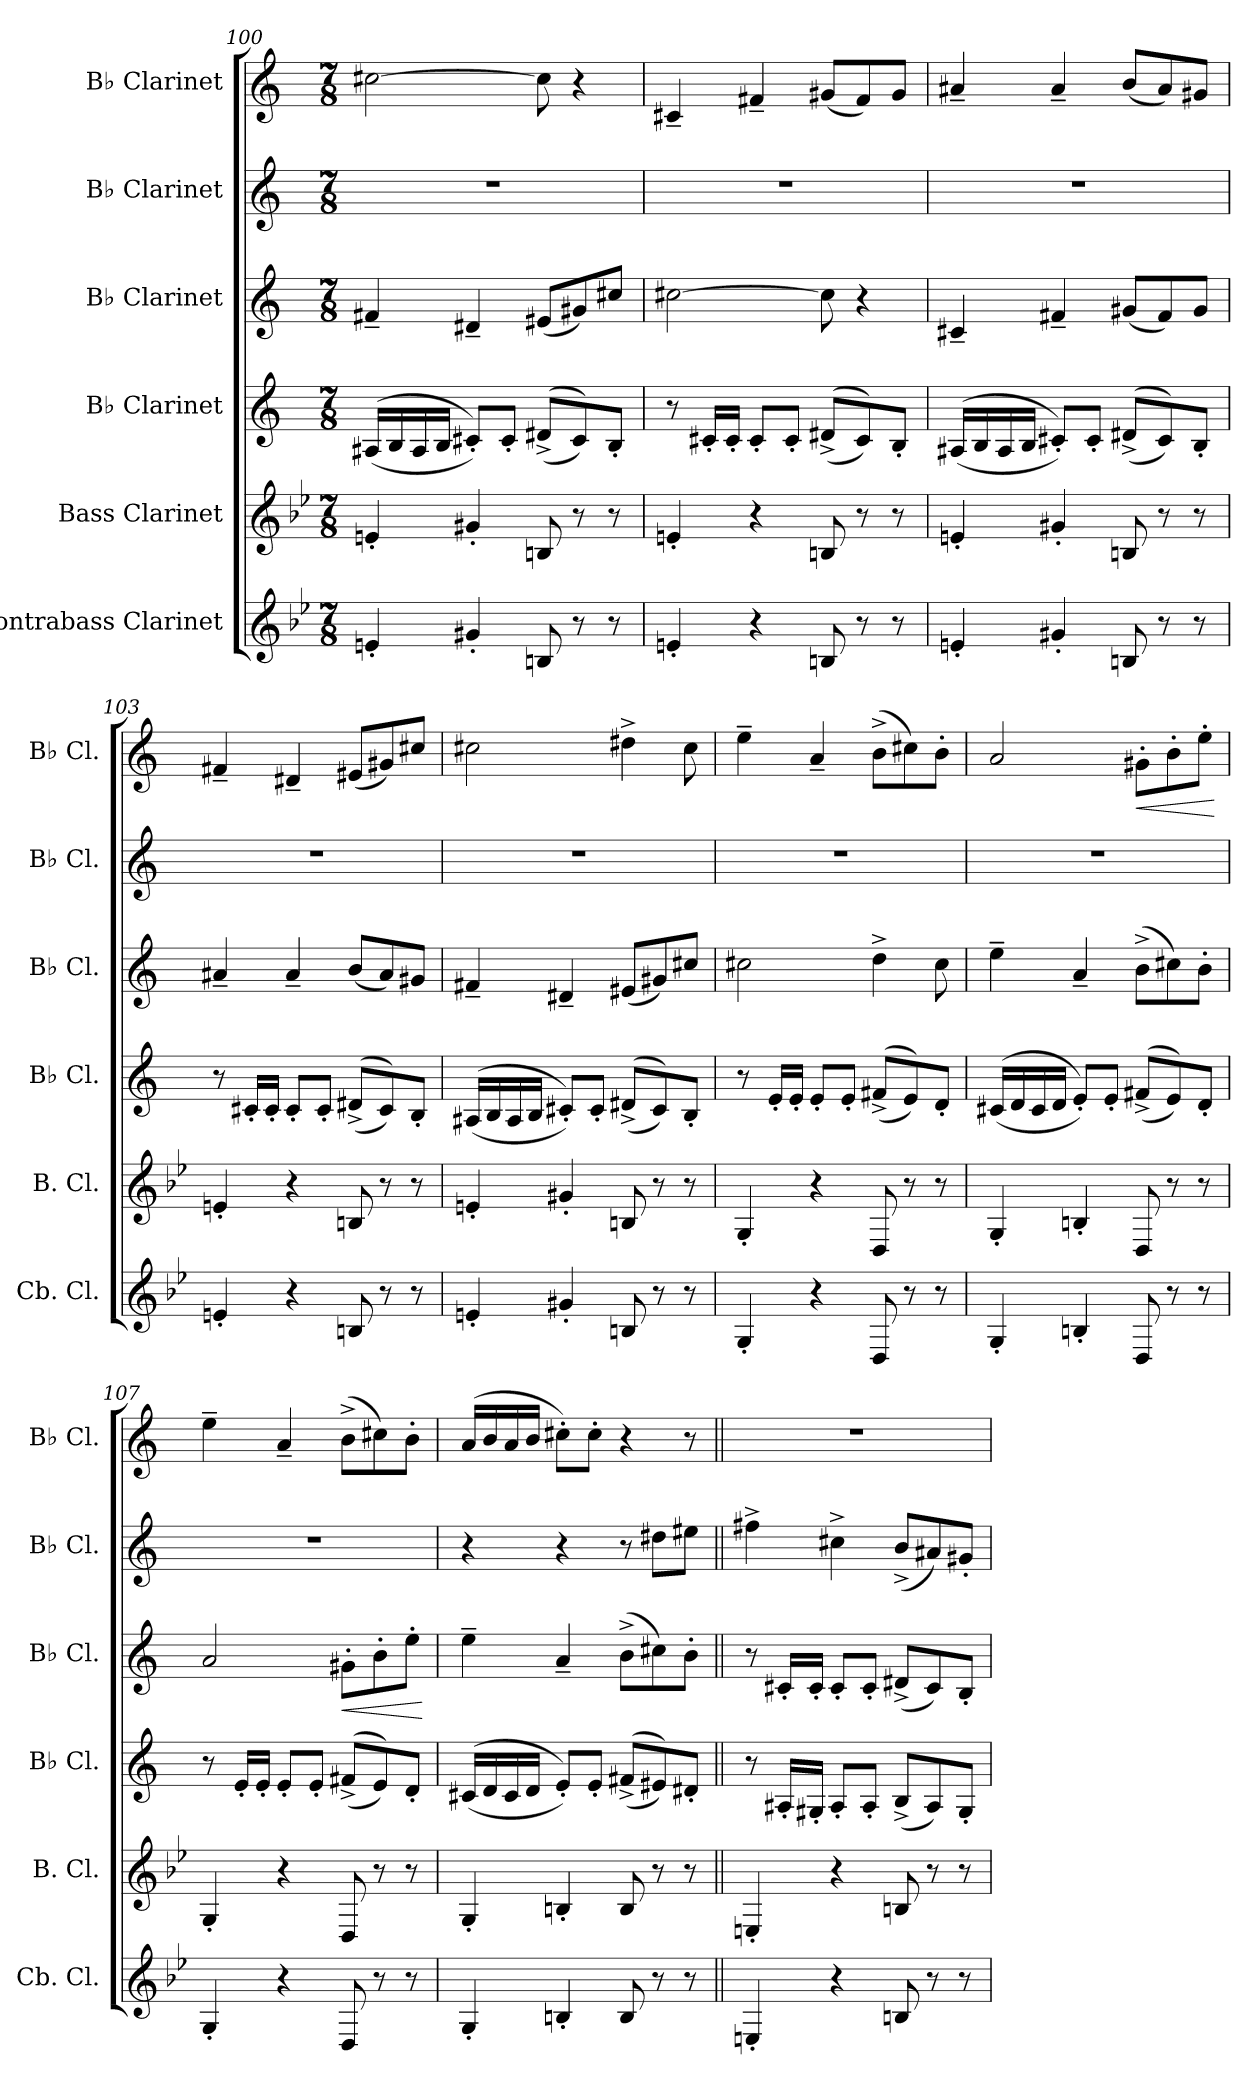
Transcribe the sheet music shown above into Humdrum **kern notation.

**kern	**kern	**kern	**kern	**dynam	**kern	**kern	**dynam
*part6	*part5	*part4	*part3	*part3	*part2	*part1	*part1
*staff6	*staff5	*staff4	*staff3	*staff3	*staff2	*staff1	*staff1
*I"Contrabass Clarinet	*I"Bass Clarinet	*I"B♭ Clarinet	*I"B♭ Clarinet	*	*I"B♭ Clarinet	*I"B♭ Clarinet	*
*I'Cb. Cl.	*I'B. Cl.	*I'B♭ Cl.	*I'B♭ Cl.	*	*I'B♭ Cl.	*I'B♭ Cl.	*
*clefG2	*clefG2	*clefG2	*clefG2	*	*clefG2	*clefG2	*
*ITrd15c26	*ITrd8c14	*ITrd1c2	*ITrd1c2	*	*ITrd1c2	*ITrd1c2	*
*k[b-e-]	*k[b-e-]	*k[b-e-]	*k[b-e-]	*	*k[b-e-]	*k[b-e-]	*
*M7/8	*M7/8	*M7/8	*M7/8	*	*M7/8	*M7/8	*
=100	=100	=100	=100	=100	=100	=100	=100
4EEn'/	4En'/	(<(<16G#X/LL	4en~/	.	2..r	[2bn\	.
.	.	16A/	.	.	.	.	.
.	.	16G#/	.	.	.	.	.
.	.	16A/JJ	.	.	.	.	.
4GG#X'/	4G#X'/	8Bn'/L))	4c#X~/	.	.	.	.
.	.	8B'/J	.	.	.	.	.
8BBBn/	8BBn/	(<(<8c#X^/L	(<8d#X/L	.	.	8b\]	.
8r	8r	8B/))	8f#X/)	.	.	4r	.
8r	8r	8A'/J	8bn/J	.	.	.	.
=101	=101	=101	=101	=101	=101	=101	=101
4EEn'/	4En'/	8r	[2bn\	.	2..r	4Bn~/	.
.	.	16Bn'/LL	.	.	.	.	.
.	.	16B'/JJ	.	.	.	.	.
4r	4r	8B'/L	.	.	.	4en~/	.
.	.	8B'/J	.	.	.	.	.
8BBBn/	8BBn/	(<(<8c#X^/L	8b\]	.	.	(<8f#X/L	.
8r	8r	8B/))	4r	.	.	8e/)	.
8r	8r	8A'/J	.	.	.	8f#/J	.
!!LO:PB:g=z
=102	=102	=102	=102	=102	=102	=102	=102
4EEn'/	4En'/	(<(<16G#X/LL	4Bn~/	.	2..r	4g#X~/	.
.	.	16A/	.	.	.	.	.
.	.	16G#/	.	.	.	.	.
.	.	16A/JJ	.	.	.	.	.
4GG#X'/	4G#X'/	8Bn'/L))	4en~/	.	.	4g#~/	.
.	.	8B'/J	.	.	.	.	.
8BBBn/	8BBn/	(<(<8c#X^/L	(<8f#X/L	.	.	(<8a/L	.
8r	8r	8B/))	8e/)	.	.	8g#/)	.
8r	8r	8A'/J	8f#/J	.	.	8f#X/J	.
=103	=103	=103	=103	=103	=103	=103	=103
4EEn'/	4En'/	8r	4g#X~/	.	2..r	4en~/	.
.	.	16Bn'/LL	.	.	.	.	.
.	.	16B'/JJ	.	.	.	.	.
4r	4r	8B'/L	4g#~/	.	.	4c#X~/	.
.	.	8B'/J	.	.	.	.	.
8BBBn/	8BBn/	(<(<8c#X^/L	(<8a/L	.	.	(<8d#X/L	.
8r	8r	8B/))	8g#/)	.	.	8f#X/)	.
8r	8r	8A'/J	8f#X/J	.	.	8bn/J	.
=104	=104	=104	=104	=104	=104	=104	=104
4EEn'/	4En'/	(<(<16G#X/LL	4en~/	.	2..r	2bn\	.
.	.	16A/	.	.	.	.	.
.	.	16G#/	.	.	.	.	.
.	.	16A/JJ	.	.	.	.	.
4GG#X'/	4G#X'/	8Bn'/L))	4c#X~/	.	.	.	.
.	.	8B'/J	.	.	.	.	.
8BBBn/	8BBn/	(<(<8c#X^/L	(<8d#X/L	.	.	4cc#X^\	.
8r	8r	8B/))	8f#X/)	.	.	.	.
8r	8r	8A'/J	8bn/J	.	.	8b\	.
!!LO:LB:g=z
=105	=105	=105	=105	=105	=105	=105	=105
4GGG'/	4GG'/	8r	2bn\	.	2..r	4dd~\	.
.	.	16d'/LL	.	.	.	.	.
.	.	16d'/JJ	.	.	.	.	.
4r	4r	8d'/L	.	.	.	4g~/	.
.	.	8d'/J	.	.	.	.	.
8DDD/	8DD/	(<(<8en^/L	4cc^\	.	.	(>8a^\L	.
8r	8r	8d/))	.	.	.	8bn\)	.
8r	8r	8c'/J	8b\	.	.	8a'\J	.
=106	=106	=106	=106	=106	=106	=106	=106
4GGG'/	4GG'/	(<(<16Bn/LL	4dd~\	.	2..r	2g/	.
.	.	16c/	.	.	.	.	.
.	.	16B/	.	.	.	.	.
.	.	16c/JJ	.	.	.	.	.
4BBBn'/	4BBn'/	8d'/L))	4g~/	.	.	.	.
.	.	8d'/J	.	.	.	.	.
!	!	!	!	!	!	!	!LO:HP:b
8DDD/	8DD/	(<(<8en^/L	(>8a^\L	.	.	8f#X'\L	<
8r	8r	8d/))	8bn\)	.	.	8a'\	.
8r	8r	8c'/J	8a'\J	.	.	8dd'\J	.
.	.	.	.	.	.	.	[
=107	=107	=107	=107	=107	=107	=107	=107
4GGG'/	4GG'/	8r	2g/	.	2..r	4dd~\	.
.	.	16d'/LL	.	.	.	.	.
.	.	16d'/JJ	.	.	.	.	.
4r	4r	8d'/L	.	.	.	4g~/	.
.	.	8d'/J	.	.	.	.	.
!	!	!	!	!LO:HP:b	!	!	!
8DDD/	8DD/	(<(<8en^/L	8f#X'\L	<	.	(>8a^\L	.
8r	8r	8d/))	8a'\	.	.	8bn\)	.
8r	8r	8c'/J	8dd'\J	.	.	8a'\J	.
.	.	.	.	[	.	.	.
!!LO:PB:g=z
=108	=108	=108	=108	=108	=108	=108	=108
4GGG'/	4GG'/	(<(<16Bn/LL	4dd~\	.	4r	(>16g/LL	.
.	.	16c/	.	.	.	16a/	.
.	.	16B/	.	.	.	16g/	.
.	.	16c/JJ	.	.	.	16a/JJ	.
4BBBn'/	4BBn'/	8d'/L))	4g~/	.	4r	8bn'\L)	.
.	.	8d'/J	.	.	.	8b'\J	.
8BBB/	8BB/	(<(<8en^/L	(>8a^\L	.	8r	4r	.
8r	8r	8d#X/))	8bn\)	.	8cc#X\L	.	.
8r	8r	8c#X'/J	8a'\J	.	8dd#X\J	8r	.
=109||	=109||	=109||	=109||	=109||	=109||	=109||	=109||
4EEEn'/	4EEn'/	8r	8r	.	4een^\	2..r	.
.	.	16G#X'/LL	16Bn'/LL	.	.	.	.
.	.	16F#X'/JJ	16B'/JJ	.	.	.	.
4r	4r	8G#'/L	8B'/L	.	4bn^\	.	.
.	.	8G#'/J	8B'/J	.	.	.	.
8BBBn/	8BBn/	(<8A^/L	(<8c#X^/L	.	(<8a^/L	.	.
8r	8r	8G#/)	8B/)	.	8g#X/)	.	.
8r	8r	8F#'/J	8A'/J	.	8f#X'/J	.	.
=	=	=	=	=	=	=	=
*-	*-	*-	*-	*-	*-	*-	*-
